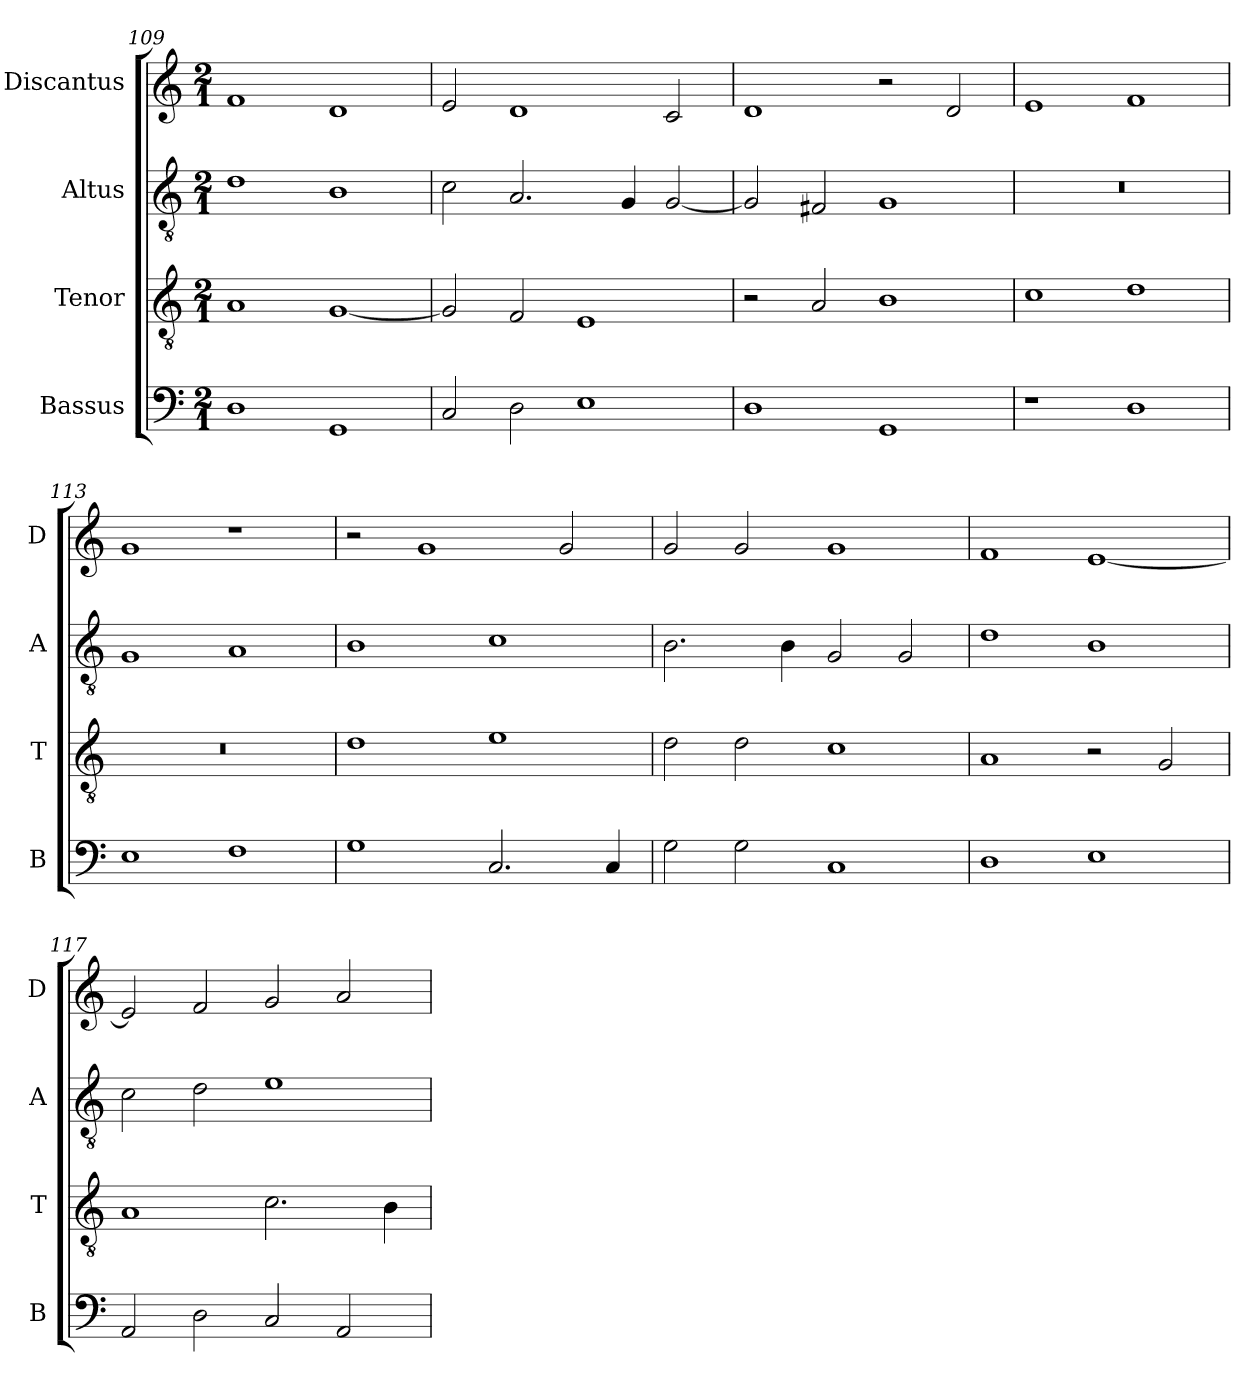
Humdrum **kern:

**kern	**kern	**kern	**kern
*part4	*part3	*part2	*part1
*staff4	*staff3	*staff2	*staff1
*I"Bassus	*I"Tenor	*I"Altus	*I"Discantus
*I'B	*I'T	*I'A	*I'D
*clefF4	*clefGv2	*clefGv2	*clefG2
*k[]	*k[]	*k[]	*k[]
*M2/1	*M2/1	*M2/1	*M2/1
=109	=109	=109	=109
1D	1A	1d	1f
1GG	[1G	1B	1d
=110	=110	=110	=110
2C/	2G/]	2c\	2e/
2D\	2F/	2.A/	1d
1E	1E	.	.
.	.	4G/	.
.	.	[2G/	2c/
=111	=111	=111	=111
1D	2r	2G/]	1d
.	2A/	2F#X/	.
1GG	1B	1G	2r
.	.	.	2d/
=112	=112	=112	=112
1r	1c	0r	1e
1D	1d	.	1f
=113	=113	=113	=113
1E	0r	1G	1g
1F	.	1A	1r
=114	=114	=114	=114
1G	1d	1B	2r
.	.	.	1g
2.C/	1e	1c	.
.	.	.	2g/
4C/	.	.	.
=115	=115	=115	=115
2G\	2d\	2.B\	2g/
2G\	2d\	.	2g/
.	.	4B\	.
1C	1c	2G/	1g
.	.	2G/	.
=116	=116	=116	=116
1D	1A	1d	1f
1E	2r	1B	[1e
.	2G/	.	.
=117	=117	=117	=117
2AA/	1A	2c\	2e/]
2D\	.	2d\	2f/
2C/	2.c\	1e	2g/
2AA/	.	.	2a/
.	4B\	.	.
=	=	=	=
*-	*-	*-	*-
